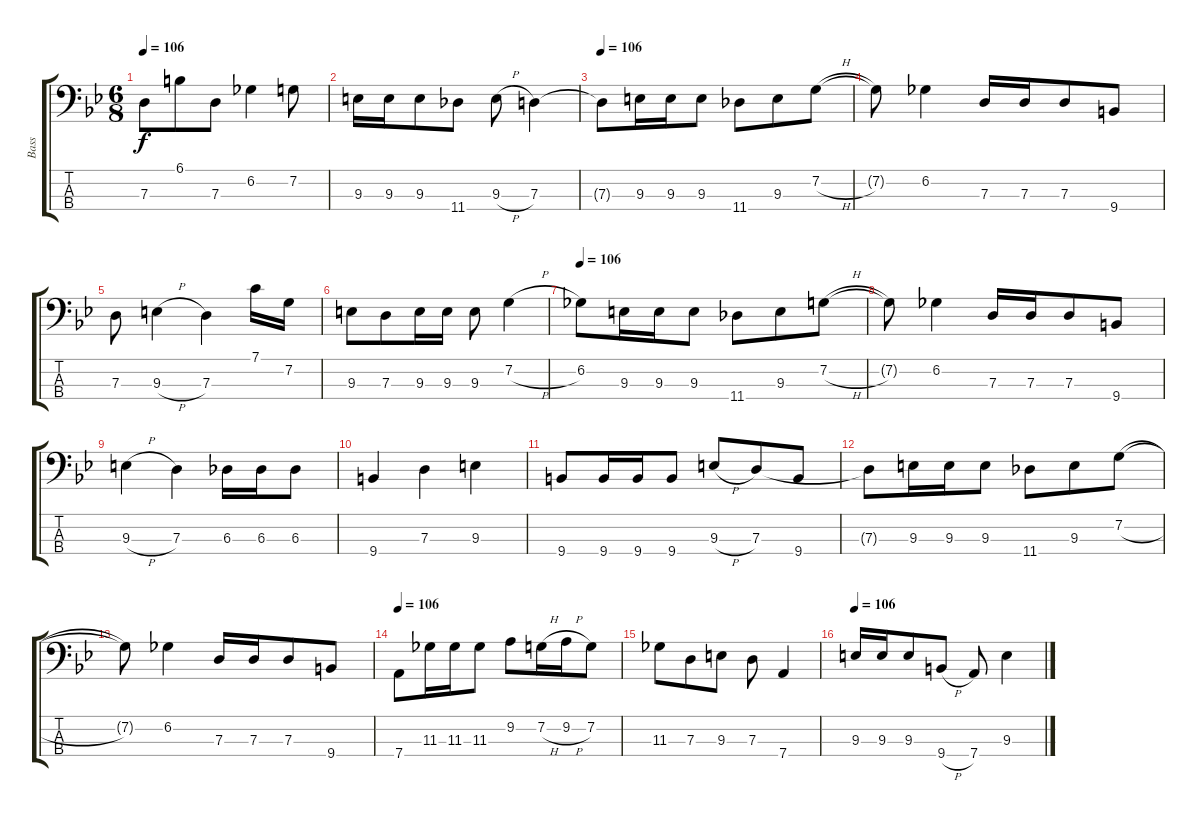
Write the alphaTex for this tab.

\track ("Bass" "Bass") {instrument electricbassfinger}
\staff {score tabs}
\tuning (F2 C2 G1 D1) {hide}
\ts (6 8)
\tempo 106
\clef f4
\ks bb
7.3.8{dy f} 6.1.8 7.3.8 6.2.4 7.2.8 |
9.3.16 9.3.16 9.3.8 11.4.8 9.3{h}.8 7.3.4 |
\tempo 106
7.3{t}.8 9.3.16 9.3.16 9.3.8 11.4.8 9.3.8 7.2{h}.8 |
7.2{t}.8 6.2.4 7.3.16 7.3.16 7.3.8 9.4.8 |
7.3.8 9.3{h}.4 7.3.4 7.1.16 7.2.16 |
9.3.8 7.3.8 9.3.16 9.3.16 9.3.8 7.2{h}.4 |
\tempo 106
6.2.8 9.3.16 9.3.16 9.3.8 11.4.8 9.3.8 7.2{h}.8 |
7.2{t}.8 6.2.4 7.3.16 7.3.16 7.3.8 9.4.8 |
9.3{h}.4 7.3.4 6.3.16 6.3.16 6.3.8 |
9.4.4 7.3.4 9.3.4 |
9.4.8 9.4.16 9.4.16 9.4.8 9.3{h}.8 7.3.8 9.4.8 |
7.3{t}.8 9.3.16 9.3.16 9.3.8 11.4.8 9.3.8 7.2{h}.8 |
7.2{t}.8 6.2.4 7.3.16 7.3.16 7.3.8 9.4.8 |
\tempo 106
7.4.8 11.3.16 11.3.16 11.3.8 9.2.8 7.2{h}.16 9.2{h}.16 7.2.8 |
11.3.8 7.3.8 9.3.8 7.3.8 7.4.4 |
\tempo 106
9.3.16 9.3.16 9.3.8 9.4{h}.8 7.4.8 9.3.4
